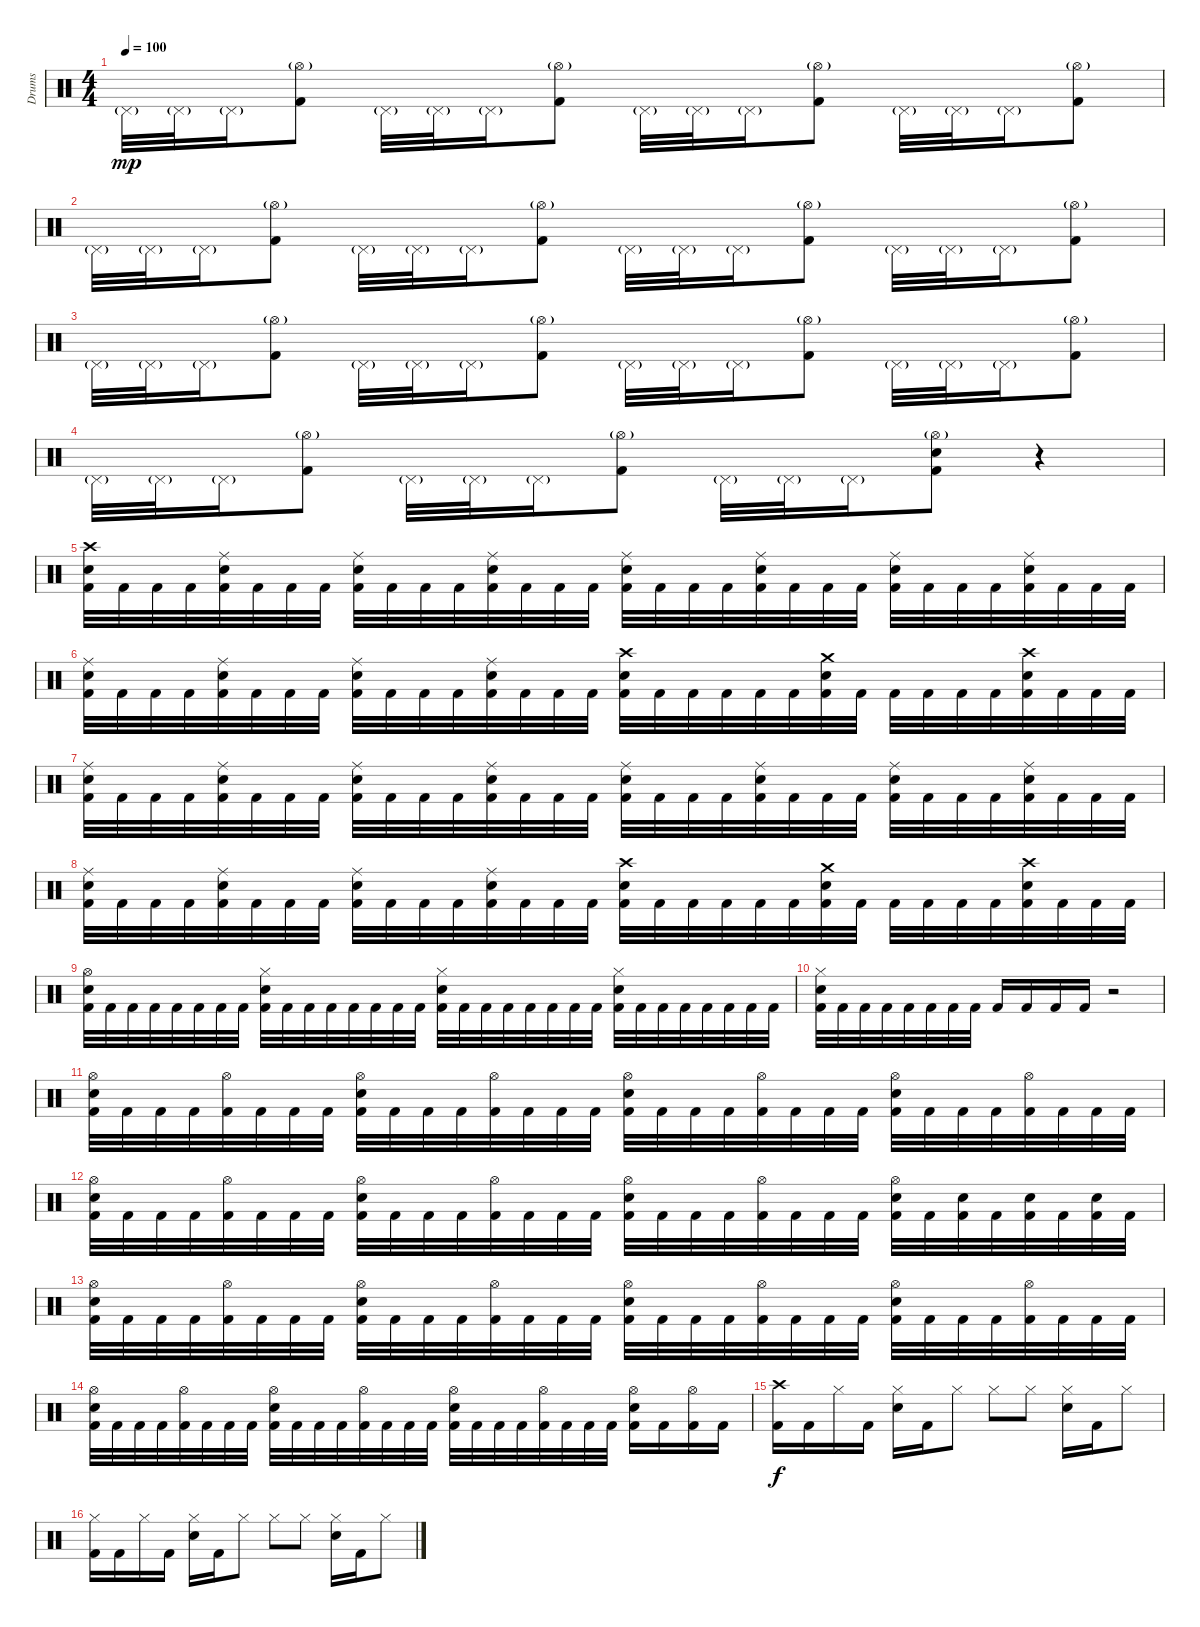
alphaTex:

\track ("Drums" "Drums") {instrument percussion}
\staff {score}
\articulation defaults
\ts (4 4)
\tempo 100
\clef neutral
\ks c "Pedal Hi-Hat (hit)"{g}.32{dy mp} "Pedal Hi-Hat (hit)"{g}.32 "Pedal Hi-Hat (hit)"{g}.16
("Hi-Hat (open)"{g} "Kick (hit) 2").8 "Pedal Hi-Hat (hit)"{g}.32 "Pedal Hi-Hat (hit)"{g}.32 "Pedal Hi-Hat (hit)"{g}.16 ("Hi-Hat (open)"{g} "Kick (hit) 2").8 "Pedal Hi-Hat (hit)"{g}.32 "Pedal Hi-Hat (hit)"{g}.32 "Pedal Hi-Hat (hit)"{g}.16 ("Hi-Hat (open)"{g} "Kick (hit) 2").8 "Pedal Hi-Hat (hit)"{g}.32 "Pedal Hi-Hat (hit)"{g}.32 "Pedal Hi-Hat (hit)"{g}.16 ("Hi-Hat (open)"{g} "Kick (hit) 2").8 |
"Pedal Hi-Hat (hit)"{g}.32 "Pedal Hi-Hat (hit)"{g}.32 "Pedal Hi-Hat (hit)"{g}.16 ("Hi-Hat (open)"{g} "Kick (hit) 2").8 "Pedal Hi-Hat (hit)"{g}.32 "Pedal Hi-Hat (hit)"{g}.32 "Pedal Hi-Hat (hit)"{g}.16 ("Hi-Hat (open)"{g} "Kick (hit) 2").8 "Pedal Hi-Hat (hit)"{g}.32 "Pedal Hi-Hat (hit)"{g}.32 "Pedal Hi-Hat (hit)"{g}.16 ("Hi-Hat (open)"{g} "Kick (hit) 2").8 "Pedal Hi-Hat (hit)"{g}.32 "Pedal Hi-Hat (hit)"{g}.32 "Pedal Hi-Hat (hit)"{g}.16 ("Hi-Hat (open)"{g} "Kick (hit) 2").8 |
"Pedal Hi-Hat (hit)"{g}.32 "Pedal Hi-Hat (hit)"{g}.32 "Pedal Hi-Hat (hit)"{g}.16 ("Hi-Hat (open)"{g} "Kick (hit) 2").8 "Pedal Hi-Hat (hit)"{g}.32 "Pedal Hi-Hat (hit)"{g}.32 "Pedal Hi-Hat (hit)"{g}.16 ("Hi-Hat (open)"{g} "Kick (hit) 2").8 "Pedal Hi-Hat (hit)"{g}.32 "Pedal Hi-Hat (hit)"{g}.32 "Pedal Hi-Hat (hit)"{g}.16 ("Hi-Hat (open)"{g} "Kick (hit) 2").8 "Pedal Hi-Hat (hit)"{g}.32 "Pedal Hi-Hat (hit)"{g}.32 "Pedal Hi-Hat (hit)"{g}.16 ("Hi-Hat (open)"{g} "Kick (hit) 2").8 |
"Pedal Hi-Hat (hit)"{g}.32 "Pedal Hi-Hat (hit)"{g}.32 "Pedal Hi-Hat (hit)"{g}.16 ("Hi-Hat (open)"{g} "Kick (hit) 2").8 "Pedal Hi-Hat (hit)"{g}.32 "Pedal Hi-Hat (hit)"{g}.32 "Pedal Hi-Hat (hit)"{g}.16 ("Hi-Hat (open)"{g} "Kick (hit) 2").8 "Pedal Hi-Hat (hit)"{g}.32 "Pedal Hi-Hat (hit)"{g}.32 "Pedal Hi-Hat (hit)"{g}.16 ("Hi-Hat (open)"{g} "Electric Snare (hit)" "Kick (hit) 2").8 r.4 |
("Crash high (hit)" "Electric Snare (hit)" "Kick (hit) 2").32 "Kick (hit) 2".32 "Kick (hit) 2".32 "Kick (hit) 2".32 ("Ride (middle)" "Electric Snare (hit)" "Kick (hit) 2").32 "Kick (hit) 2".32 "Kick (hit) 2".32 "Kick (hit) 2".32 ("Ride (middle)" "Electric Snare (hit)" "Kick (hit) 2").32 "Kick (hit) 2".32 "Kick (hit) 2".32 "Kick (hit) 2".32 ("Ride (middle)" "Electric Snare (hit)" "Kick (hit) 2").32 "Kick (hit) 2".32 "Kick (hit) 2".32 "Kick (hit) 2".32 ("Ride (middle)" "Electric Snare (hit)" "Kick (hit) 2").32 "Kick (hit) 2".32 "Kick (hit) 2".32 "Kick (hit) 2".32 ("Ride (middle)" "Electric Snare (hit)" "Kick (hit) 2").32 "Kick (hit) 2".32 "Kick (hit) 2".32 "Kick (hit) 2".32 ("Ride (middle)" "Electric Snare (hit)" "Kick (hit) 2").32 "Kick (hit) 2".32 "Kick (hit) 2".32 "Kick (hit) 2".32 ("Ride (middle)" "Electric Snare (hit)" "Kick (hit) 2").32 "Kick (hit) 2".32 "Kick (hit) 2".32 "Kick (hit) 2".32 |
("Ride (middle)" "Electric Snare (hit)" "Kick (hit) 2").32 "Kick (hit) 2".32 "Kick (hit) 2".32 "Kick (hit) 2".32 ("Ride (middle)" "Electric Snare (hit)" "Kick (hit) 2").32 "Kick (hit) 2".32 "Kick (hit) 2".32 "Kick (hit) 2".32 ("Ride (middle)" "Electric Snare (hit)" "Kick (hit) 2").32 "Kick (hit) 2".32 "Kick (hit) 2".32 "Kick (hit) 2".32 ("Ride (middle)" "Electric Snare (hit)" "Kick (hit) 2").32 "Kick (hit) 2".32 "Kick (hit) 2".32 "Kick (hit) 2".32 ("Crash high (hit)" "Electric Snare (hit)" "Kick (hit) 2").32 "Kick (hit) 2".32 "Kick (hit) 2".32 "Kick (hit) 2".32 "Kick (hit) 2".32 "Kick (hit) 2".32 ("Crash medium (hit)" "Electric Snare (hit)" "Kick (hit) 2").32 "Kick (hit) 2".32 "Kick (hit) 2".32 "Kick (hit) 2".32 "Kick (hit) 2".32 "Kick (hit) 2".32 ("Crash high (hit)" "Electric Snare (hit)" "Kick (hit) 2").32 "Kick (hit) 2".32 "Kick (hit) 2".32 "Kick (hit) 2".32 |
("Ride (middle)" "Electric Snare (hit)" "Kick (hit) 2").32 "Kick (hit) 2".32 "Kick (hit) 2".32 "Kick (hit) 2".32 ("Ride (middle)" "Electric Snare (hit)" "Kick (hit) 2").32 "Kick (hit) 2".32 "Kick (hit) 2".32 "Kick (hit) 2".32 ("Ride (middle)" "Electric Snare (hit)" "Kick (hit) 2").32 "Kick (hit) 2".32 "Kick (hit) 2".32 "Kick (hit) 2".32 ("Ride (middle)" "Electric Snare (hit)" "Kick (hit) 2").32 "Kick (hit) 2".32 "Kick (hit) 2".32 "Kick (hit) 2".32 ("Ride (middle)" "Electric Snare (hit)" "Kick (hit) 2").32 "Kick (hit) 2".32 "Kick (hit) 2".32 "Kick (hit) 2".32 ("Ride (middle)" "Electric Snare (hit)" "Kick (hit) 2").32 "Kick (hit) 2".32 "Kick (hit) 2".32 "Kick (hit) 2".32 ("Ride (middle)" "Electric Snare (hit)" "Kick (hit) 2").32 "Kick (hit) 2".32 "Kick (hit) 2".32 "Kick (hit) 2".32 ("Ride (middle)" "Electric Snare (hit)" "Kick (hit) 2").32 "Kick (hit) 2".32 "Kick (hit) 2".32 "Kick (hit) 2".32 |
("Ride (middle)" "Electric Snare (hit)" "Kick (hit) 2").32 "Kick (hit) 2".32 "Kick (hit) 2".32 "Kick (hit) 2".32 ("Ride (middle)" "Electric Snare (hit)" "Kick (hit) 2").32 "Kick (hit) 2".32 "Kick (hit) 2".32 "Kick (hit) 2".32 ("Ride (middle)" "Electric Snare (hit)" "Kick (hit) 2").32 "Kick (hit) 2".32 "Kick (hit) 2".32 "Kick (hit) 2".32 ("Ride (middle)" "Electric Snare (hit)" "Kick (hit) 2").32 "Kick (hit) 2".32 "Kick (hit) 2".32 "Kick (hit) 2".32 ("Crash high (hit)" "Electric Snare (hit)" "Kick (hit) 2").32 "Kick (hit) 2".32 "Kick (hit) 2".32 "Kick (hit) 2".32 "Kick (hit) 2".32 "Kick (hit) 2".32 ("Crash medium (hit)" "Electric Snare (hit)" "Kick (hit) 2").32 "Kick (hit) 2".32 "Kick (hit) 2".32 "Kick (hit) 2".32 "Kick (hit) 2".32 "Kick (hit) 2".32 ("Crash high (hit)" "Electric Snare (hit)" "Kick (hit) 2").32 "Kick (hit) 2".32 "Kick (hit) 2".32 "Kick (hit) 2".32 |
("Hi-Hat (open)" "Electric Snare (hit)" "Kick (hit) 2").32 "Kick (hit) 2".32 "Kick (hit) 2".32 "Kick (hit) 2".32 "Kick (hit) 2".32 "Kick (hit) 2".32 "Kick (hit) 2".32 "Kick (hit) 2".32 ("Hi-Hat (closed)" "Electric Snare (hit)" "Kick (hit) 2").32 "Kick (hit) 2".32 "Kick (hit) 2".32 "Kick (hit) 2".32 "Kick (hit) 2".32 "Kick (hit) 2".32 "Kick (hit) 2".32 "Kick (hit) 2".32 ("Hi-Hat (closed)" "Electric Snare (hit)" "Kick (hit) 2").32 "Kick (hit) 2".32 "Kick (hit) 2".32 "Kick (hit) 2".32 "Kick (hit) 2".32 "Kick (hit) 2".32 "Kick (hit) 2".32 "Kick (hit) 2".32 ("Hi-Hat (closed)" "Electric Snare (hit)" "Kick (hit) 2").32 "Kick (hit) 2".32 "Kick (hit) 2".32 "Kick (hit) 2".32 "Kick (hit) 2".32 "Kick (hit) 2".32 "Kick (hit) 2".32 "Kick (hit) 2".32 |
("Hi-Hat (closed)" "Electric Snare (hit)" "Kick (hit) 2").32 "Kick (hit) 2".32 "Kick (hit) 2".32 "Kick (hit) 2".32 "Kick (hit) 2".32 "Kick (hit) 2".32 "Kick (hit) 2".32 "Kick (hit) 2".32 "Kick (hit) 2".16 "Kick (hit) 2".16 "Kick (hit) 2".16 "Kick (hit) 2".16 r.2 |
("Hi-Hat (open)" "Electric Snare (hit)" "Kick (hit) 2").32 "Kick (hit) 2".32 "Kick (hit) 2".32 "Kick (hit) 2".32 ("Hi-Hat (open)" "Kick (hit) 2").32 "Kick (hit) 2".32 "Kick (hit) 2".32 "Kick (hit) 2".32 ("Hi-Hat (open)" "Electric Snare (hit)" "Kick (hit) 2").32 "Kick (hit) 2".32 "Kick (hit) 2".32 "Kick (hit) 2".32 ("Hi-Hat (open)" "Kick (hit) 2").32 "Kick (hit) 2".32 "Kick (hit) 2".32 "Kick (hit) 2".32 ("Hi-Hat (open)" "Electric Snare (hit)" "Kick (hit) 2").32 "Kick (hit) 2".32 "Kick (hit) 2".32 "Kick (hit) 2".32 ("Hi-Hat (open)" "Kick (hit) 2").32 "Kick (hit) 2".32 "Kick (hit) 2".32 "Kick (hit) 2".32 ("Hi-Hat (open)" "Electric Snare (hit)" "Kick (hit) 2").32 "Kick (hit) 2".32 "Kick (hit) 2".32 "Kick (hit) 2".32 ("Hi-Hat (open)" "Kick (hit) 2").32 "Kick (hit) 2".32 "Kick (hit) 2".32 "Kick (hit) 2".32 |
("Hi-Hat (open)" "Electric Snare (hit)" "Kick (hit) 2").32 "Kick (hit) 2".32 "Kick (hit) 2".32 "Kick (hit) 2".32 ("Hi-Hat (open)" "Kick (hit) 2").32 "Kick (hit) 2".32 "Kick (hit) 2".32 "Kick (hit) 2".32 ("Hi-Hat (open)" "Electric Snare (hit)" "Kick (hit) 2").32 "Kick (hit) 2".32 "Kick (hit) 2".32 "Kick (hit) 2".32 ("Hi-Hat (open)" "Kick (hit) 2").32 "Kick (hit) 2".32 "Kick (hit) 2".32 "Kick (hit) 2".32 ("Hi-Hat (open)" "Electric Snare (hit)" "Kick (hit) 2").32 "Kick (hit) 2".32 "Kick (hit) 2".32 "Kick (hit) 2".32 ("Hi-Hat (open)" "Kick (hit) 2").32 "Kick (hit) 2".32 "Kick (hit) 2".32 "Kick (hit) 2".32 ("Hi-Hat (open)" "Electric Snare (hit)" "Kick (hit) 2").32 "Kick (hit) 2".32 ("Electric Snare (hit)" "Kick (hit) 2").32 "Kick (hit) 2".32 ("Electric Snare (hit)" "Kick (hit) 2").32 "Kick (hit) 2".32 ("Electric Snare (hit)" "Kick (hit) 2").32 "Kick (hit) 2".32 |
("Hi-Hat (open)" "Electric Snare (hit)" "Kick (hit) 2").32 "Kick (hit) 2".32 "Kick (hit) 2".32 "Kick (hit) 2".32 ("Hi-Hat (open)" "Kick (hit) 2").32 "Kick (hit) 2".32 "Kick (hit) 2".32 "Kick (hit) 2".32 ("Hi-Hat (open)" "Electric Snare (hit)" "Kick (hit) 2").32 "Kick (hit) 2".32 "Kick (hit) 2".32 "Kick (hit) 2".32 ("Hi-Hat (open)" "Kick (hit) 2").32 "Kick (hit) 2".32 "Kick (hit) 2".32 "Kick (hit) 2".32 ("Hi-Hat (open)" "Electric Snare (hit)" "Kick (hit) 2").32 "Kick (hit) 2".32 "Kick (hit) 2".32 "Kick (hit) 2".32 ("Hi-Hat (open)" "Kick (hit) 2").32 "Kick (hit) 2".32 "Kick (hit) 2".32 "Kick (hit) 2".32 ("Hi-Hat (open)" "Electric Snare (hit)" "Kick (hit) 2").32 "Kick (hit) 2".32 "Kick (hit) 2".32 "Kick (hit) 2".32 ("Hi-Hat (open)" "Kick (hit) 2").32 "Kick (hit) 2".32 "Kick (hit) 2".32 "Kick (hit) 2".32 |
("Hi-Hat (open)" "Electric Snare (hit)" "Kick (hit) 2").32 "Kick (hit) 2".32 "Kick (hit) 2".32 "Kick (hit) 2".32 ("Hi-Hat (open)" "Kick (hit) 2").32 "Kick (hit) 2".32 "Kick (hit) 2".32 "Kick (hit) 2".32 ("Hi-Hat (open)" "Electric Snare (hit)" "Kick (hit) 2").32 "Kick (hit) 2".32 "Kick (hit) 2".32 "Kick (hit) 2".32 ("Hi-Hat (open)" "Kick (hit) 2").32 "Kick (hit) 2".32 "Kick (hit) 2".32 "Kick (hit) 2".32 ("Hi-Hat (open)" "Electric Snare (hit)" "Kick (hit) 2").32 "Kick (hit) 2".32 "Kick (hit) 2".32 "Kick (hit) 2".32 ("Hi-Hat (open)" "Kick (hit) 2").32 "Kick (hit) 2".32 "Kick (hit) 2".32 "Kick (hit) 2".32 ("Hi-Hat (open)" "Electric Snare (hit)" "Kick (hit) 2").16 "Kick (hit) 2".16 ("Hi-Hat (open)" "Kick (hit) 2").16 "Kick (hit) 2".16 |
("Crash high (hit)" "Kick (hit) 2").16{dy f} "Kick (hit) 2".16 "Hi-Hat (closed)".16 "Kick (hit) 2".16 ("Hi-Hat (closed)" "Electric Snare (hit)").16 "Kick (hit) 2".16 "Hi-Hat (closed)".8 "Hi-Hat (closed)".8 "Hi-Hat (closed)".8 ("Hi-Hat (closed)" "Electric Snare (hit)").16 "Kick (hit) 2".16 "Hi-Hat (closed)".8 |
("Hi-Hat (closed)" "Kick (hit) 2").16 "Kick (hit) 2".16 "Hi-Hat (closed)".16 "Kick (hit) 2".16 ("Hi-Hat (closed)" "Electric Snare (hit)").16 "Kick (hit) 2".16 "Hi-Hat (closed)".8 "Hi-Hat (closed)".8 "Hi-Hat (closed)".8 ("Hi-Hat (closed)" "Electric Snare (hit)").16 "Kick (hit) 2".16 "Hi-Hat (closed)".8
